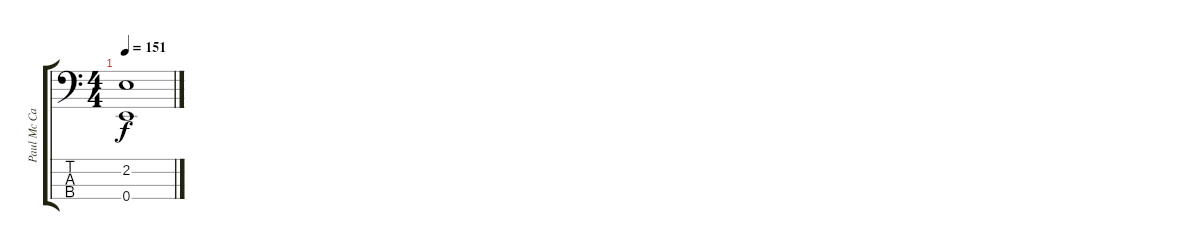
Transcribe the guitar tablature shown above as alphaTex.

\track ("Paul Mc Cartney" "Paul Mc Ca") {instrument electricbassfinger}
\staff {score tabs}
\tuning (G2 D2 A1 E1) {hide}
\ts (4 4)
\tempo 151
\clef f4
\ks c
(2.2 0.4).1{dy f}
